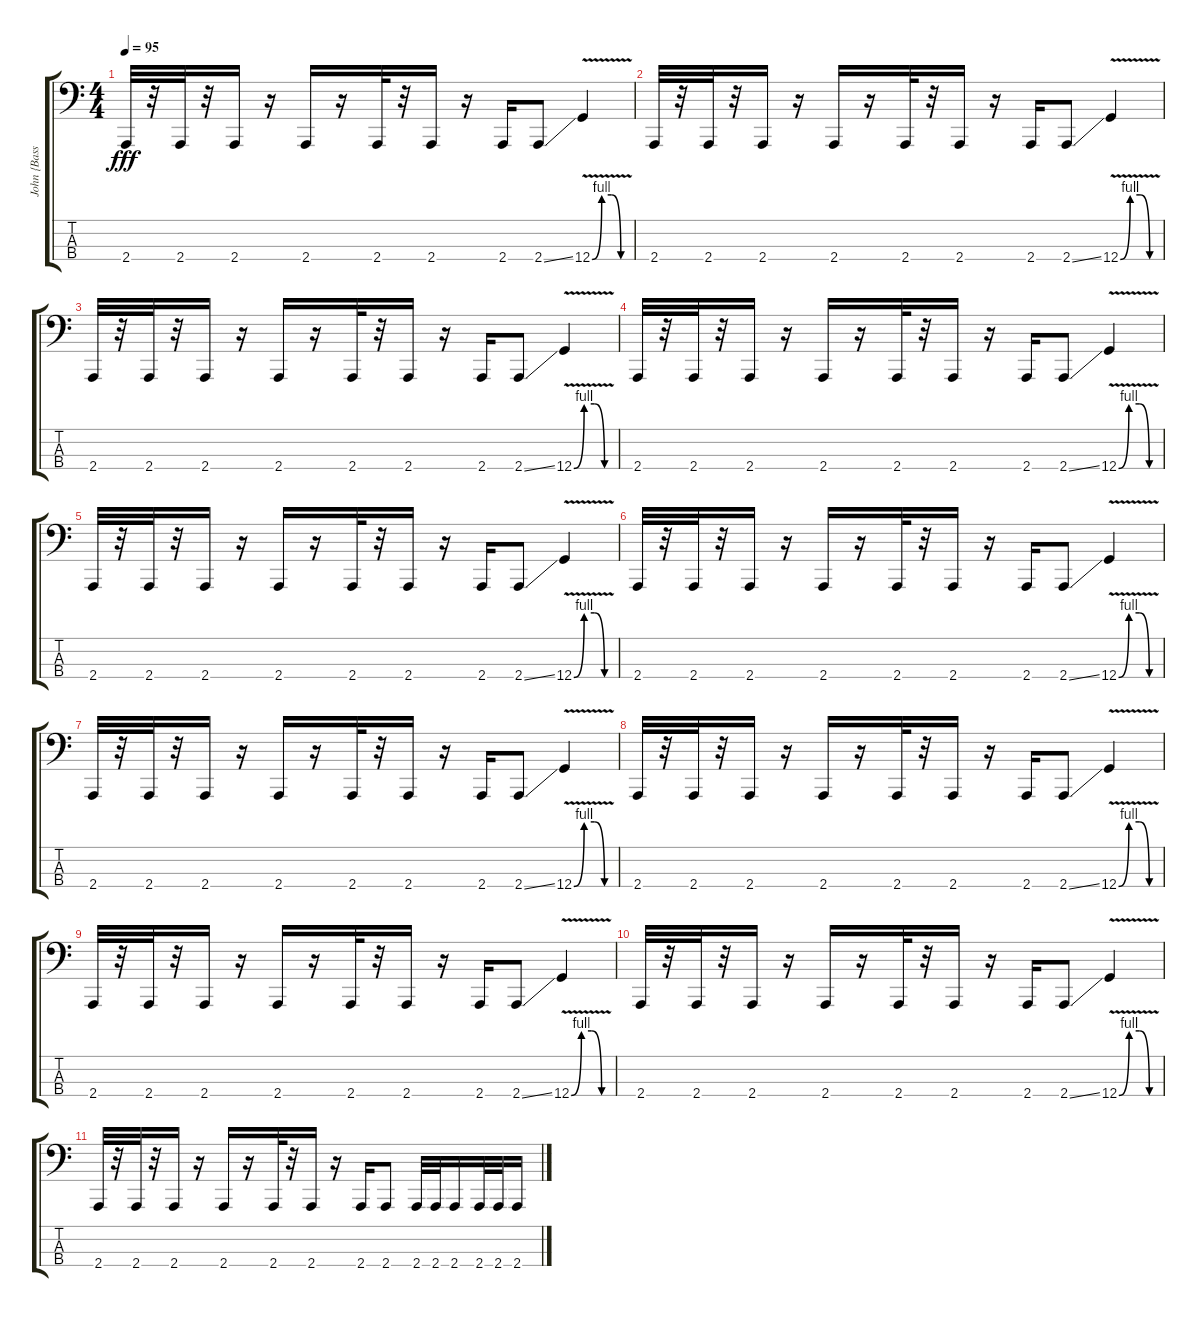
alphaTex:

\track ("John {Bass}" "John {Bass") {instrument electricbassfinger}
\staff {score tabs}
\tuning (C2 G1 D1 G0) {hide}
\ts (4 4)
\tempo 95
\clef f4
\ks c
2.4.32{dy fff} r.32 2.4.32 r.32 2.4.16 r.16 2.4.16 r.16 2.4.32 r.32 2.4.16 r.16 2.4.16 2.4{ss}.8 12.4{be (custom 0 0 15 4 30 4 45 0 60 0) v}.4 |
2.4.32 r.32 2.4.32 r.32 2.4.16 r.16 2.4.16 r.16 2.4.32 r.32 2.4.16 r.16 2.4.16 2.4{ss}.8 12.4{be (custom 0 0 15 4 30 4 45 0 60 0) v}.4 |
2.4.32 r.32 2.4.32 r.32 2.4.16 r.16 2.4.16 r.16 2.4.32 r.32 2.4.16 r.16 2.4.16 2.4{ss}.8 12.4{be (custom 0 0 15 4 30 4 45 0 60 0) v}.4 |
2.4.32 r.32 2.4.32 r.32 2.4.16 r.16 2.4.16 r.16 2.4.32 r.32 2.4.16 r.16 2.4.16 2.4{ss}.8 12.4{be (custom 0 0 15 4 30 4 45 0 60 0) v}.4 |
2.4.32 r.32 2.4.32 r.32 2.4.16 r.16 2.4.16 r.16 2.4.32 r.32 2.4.16 r.16 2.4.16 2.4{ss}.8 12.4{be (custom 0 0 15 4 30 4 45 0 60 0) v}.4 |
2.4.32 r.32 2.4.32 r.32 2.4.16 r.16 2.4.16 r.16 2.4.32 r.32 2.4.16 r.16 2.4.16 2.4{ss}.8 12.4{be (custom 0 0 15 4 30 4 45 0 60 0) v}.4 |
2.4.32 r.32 2.4.32 r.32 2.4.16 r.16 2.4.16 r.16 2.4.32 r.32 2.4.16 r.16 2.4.16 2.4{ss}.8 12.4{be (custom 0 0 15 4 30 4 45 0 60 0) v}.4 |
2.4.32 r.32 2.4.32 r.32 2.4.16 r.16 2.4.16 r.16 2.4.32 r.32 2.4.16 r.16 2.4.16 2.4{ss}.8 12.4{be (custom 0 0 15 4 30 4 45 0 60 0) v}.4 |
2.4.32 r.32 2.4.32 r.32 2.4.16 r.16 2.4.16 r.16 2.4.32 r.32 2.4.16 r.16 2.4.16 2.4{ss}.8 12.4{be (custom 0 0 15 4 30 4 45 0 60 0) v}.4 |
2.4.32 r.32 2.4.32 r.32 2.4.16 r.16 2.4.16 r.16 2.4.32 r.32 2.4.16 r.16 2.4.16 2.4{ss}.8 12.4{be (custom 0 0 15 4 30 4 45 0 60 0) v}.4 |
2.4.32 r.32 2.4.32 r.32 2.4.16 r.16 2.4.16 r.16 2.4.32 r.32 2.4.16 r.16 2.4.16 2.4.8 2.4.32 2.4.32 2.4.16 2.4.32 2.4.32 2.4.16
